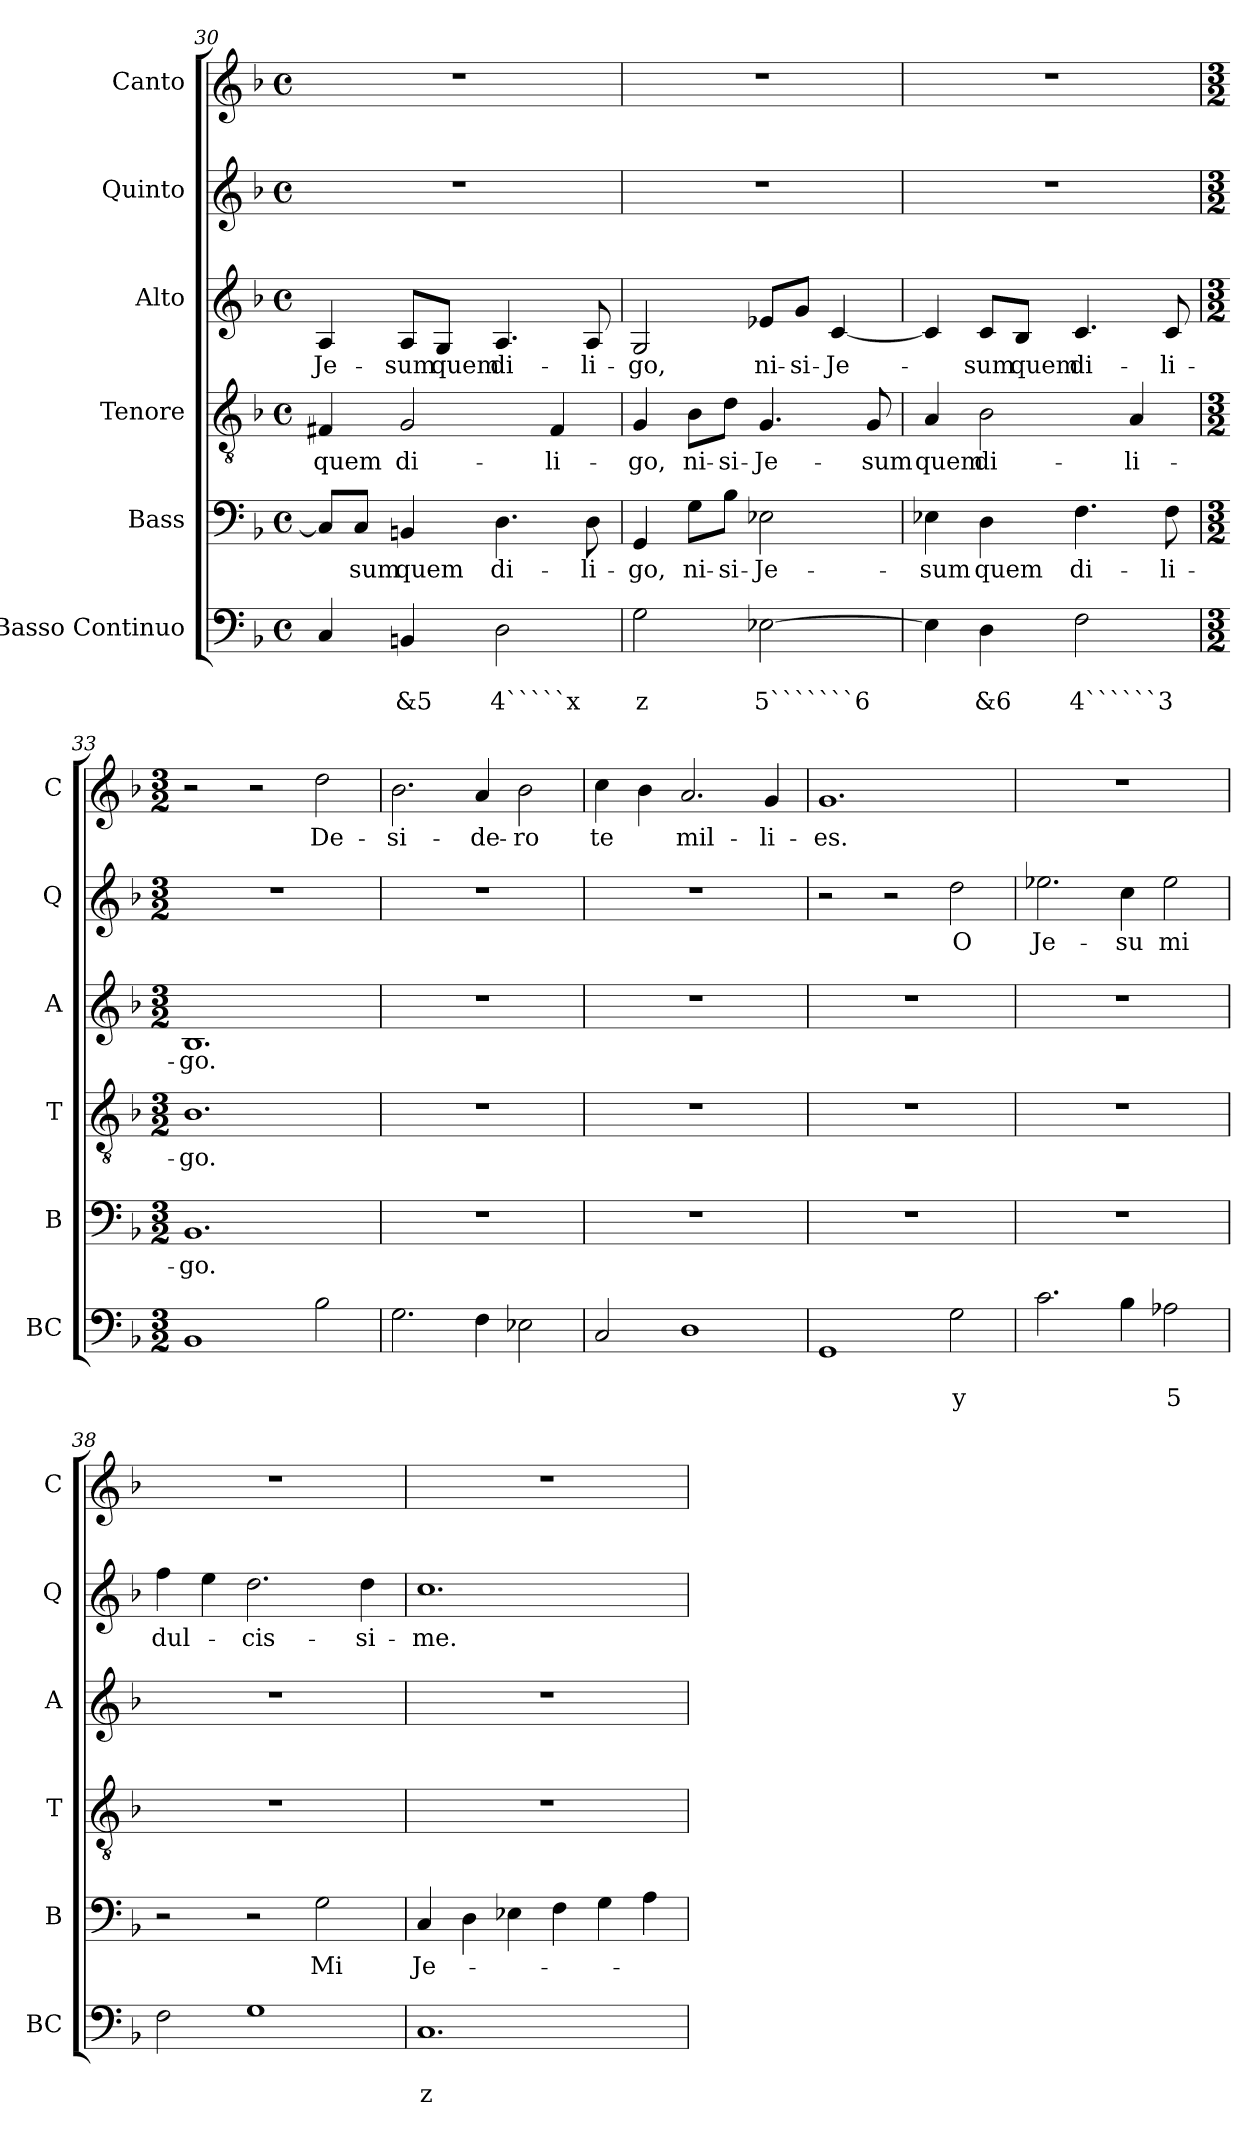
**kern	**text	**text	**kern	**text	**kern	**text	**kern	**text	**kern	**text	**kern	**text
*part6	*part6	*part6	*part5	*part5	*part4	*part4	*part3	*part3	*part2	*part2	*part1	*part1
*staff6	*staff6	*staff6	*staff5	*staff5	*staff4	*staff4	*staff3	*staff3	*staff2	*staff2	*staff1	*staff1
*I"Basso Continuo	*	*	*I"Bass	*	*I"Tenore	*	*I"Alto	*	*I"Quinto	*	*I"Canto	*
*I'BC	*	*	*I'B	*	*I'T	*	*I'A	*	*I'Q	*	*I'C	*
*clefF4	*	*	*clefF4	*	*clefGv2	*	*clefG2	*	*clefG2	*	*clefG2	*
*k[b-]	*	*	*k[b-]	*	*k[b-]	*	*k[b-]	*	*k[b-]	*	*k[b-]	*
*F:	*	*	*F:	*	*F:	*	*F:	*	*F:	*	*F:	*
*M4/4	*	*	*M4/4	*	*M4/4	*	*M4/4	*	*M4/4	*	*M4/4	*
*met(c)	*	*	*met(c)	*	*met(c)	*	*met(c)	*	*met(c)	*	*met(c)	*
=30	=30	=30	=30	=30	=30	=30	=30	=30	=30	=30	=30	=30
!	!	!	!	!	!	!LO:LY:b	!	!LO:LY:b	!	!	!	!
4C/	.	.	8C/L]	.	4F#X/	quem	4A/	Je-	1r	.	1r	.
!	!	!	!	!LO:LY:b	!	!	!	!	!	!	!	!
.	.	.	8C/J	-sum	.	.	.	.	.	.	.	.
!	!	!LO:LY:b	!	!LO:LY:b	!	!LO:LY:b	!	!LO:LY:b	!	!	!	!
4BBn/	.	&5	4BBn/	quem	2G/	di-	8A/L	-sum	.	.	.	.
!	!	!	!	!	!	!	!	!LO:LY:b	!	!	!	!
.	.	.	.	.	.	.	8G/J	quem	.	.	.	.
!	!	!LO:LY:b	!	!LO:LY:b	!	!	!	!LO:LY:b	!	!	!	!
2D\	.	4`````x	4.D\	di-	.	.	4.A/	di-	.	.	.	.
!	!	!	!	!	!	!LO:LY:b	!	!	!	!	!	!
.	.	.	.	.	4F#/	-li-	.	.	.	.	.	.
!	!	!	!	!LO:LY:b	!	!	!	!LO:LY:b	!	!	!	!
.	.	.	8D\	-li-	.	.	8A/	-li-	.	.	.	.
=31	=31	=31	=31	=31	=31	=31	=31	=31	=31	=31	=31	=31
!	!	!LO:LY:b	!	!LO:LY:b	!	!LO:LY:b	!	!LO:LY:b	!	!	!	!
2G\	.	z	4GG/	-go,	4G/	-go,	2G/	-go,	1r	.	1r	.
!	!	!	!	!LO:LY:b	!	!LO:LY:b	!	!	!	!	!	!
.	.	.	8G\L	ni-	8B-\L	ni-	.	.	.	.	.	.
!	!	!	!	!LO:LY:b	!	!LO:LY:b	!	!	!	!	!	!
.	.	.	8B-\J	-si-	8d\J	-si-	.	.	.	.	.	.
!	!	!LO:LY:b	!	!LO:LY:b	!	!LO:LY:b	!	!LO:LY:b	!	!	!	!
[2E-X\	.	5```````6	2E-X\	-Je-	4.G/	-Je-	8e-X/L	ni-	.	.	.	.
!	!	!	!	!	!	!	!	!LO:LY:b	!	!	!	!
.	.	.	.	.	.	.	8g/J	-si-	.	.	.	.
!	!	!	!	!	!	!	!	!LO:LY:b	!	!	!	!
.	.	.	.	.	.	.	[4c/	-Je-	.	.	.	.
!	!	!	!	!	!	!LO:LY:b	!	!	!	!	!	!
.	.	.	.	.	8G/	-sum	.	.	.	.	.	.
=32	=32	=32	=32	=32	=32	=32	=32	=32	=32	=32	=32	=32
!	!	!	!	!LO:LY:b	!	!LO:LY:b	!	!	!	!	!	!
4E-\]	.	.	4E-X\	-sum	4A/	quem	4c/]	.	1r	.	1r	.
!	!	!LO:LY:b	!	!LO:LY:b	!	!LO:LY:b	!	!LO:LY:b	!	!	!	!
4D\	.	&6	4D\	quem	2B-\	di-	8c/L	-sum	.	.	.	.
!	!	!	!	!	!	!	!	!LO:LY:b	!	!	!	!
.	.	.	.	.	.	.	8B-/J	quem	.	.	.	.
!	!	!LO:LY:b	!	!LO:LY:b	!	!	!	!LO:LY:b	!	!	!	!
2F\	.	4``````3	4.F\	di-	.	.	4.c/	di-	.	.	.	.
!	!	!	!	!	!	!LO:LY:b	!	!	!	!	!	!
.	.	.	.	.	4A/	-li-	.	.	.	.	.	.
!	!	!	!	!LO:LY:b	!	!	!	!LO:LY:b	!	!	!	!
.	.	.	8F\	-li-	.	.	8c/	-li-	.	.	.	.
!!LO:LB:g=z
=33	=33	=33	=33	=33	=33	=33	=33	=33	=33	=33	=33	=33
*M3/2	*	*	*M3/2	*	*M3/2	*	*M3/2	*	*M3/2	*	*M3/2	*
!	!	!	!	!LO:LY:b	!	!LO:LY:b	!	!LO:LY:b	!	!	!	!
1BB-	.	.	1.BB-	-go.	1.B-	-go.	1.B-	-go.	1.r	.	2r	.
.	.	.	.	.	.	.	.	.	.	.	2r	.
!	!	!	!	!	!	!	!	!	!	!	!	!LO:LY:b
2B-\	.	.	.	.	.	.	.	.	.	.	2dd\	De-
=34	=34	=34	=34	=34	=34	=34	=34	=34	=34	=34	=34	=34
!	!	!	!	!	!	!	!	!	!	!	!	!LO:LY:b
2.G\	.	.	1.r	.	1.r	.	1.r	.	1.r	.	2.b-\	-si-
!	!	!	!	!	!	!	!	!	!	!	!	!LO:LY:b
4F\	.	.	.	.	.	.	.	.	.	.	4a/	-de-
!	!	!	!	!	!	!	!	!	!	!	!	!LO:LY:b
2E-X\	.	.	.	.	.	.	.	.	.	.	2b-\	-ro
=35	=35	=35	=35	=35	=35	=35	=35	=35	=35	=35	=35	=35
!	!	!	!	!	!	!	!	!	!	!	!	!LO:LY:b
2C/	.	.	1.r	.	1.r	.	1.r	.	1.r	.	4cc\	te
.	.	.	.	.	.	.	.	.	.	.	4b-\	.
!	!	!	!	!	!	!	!	!	!	!	!	!LO:LY:b
1D	.	.	.	.	.	.	.	.	.	.	2.a/	mil-
!	!	!	!	!	!	!	!	!	!	!	!	!LO:LY:b
.	.	.	.	.	.	.	.	.	.	.	4g/	-li-
=36	=36	=36	=36	=36	=36	=36	=36	=36	=36	=36	=36	=36
!	!	!	!	!	!	!	!	!	!	!	!	!LO:LY:b
1GG	.	.	1.r	.	1.r	.	1.r	.	2r	.	1.g	-es.
.	.	.	.	.	.	.	.	.	2r	.	.	.
!	!	!LO:LY:b	!	!	!	!	!	!	!	!LO:LY:b	!	!
2G\	.	y	.	.	.	.	.	.	2dd\	O	.	.
=37	=37	=37	=37	=37	=37	=37	=37	=37	=37	=37	=37	=37
!	!	!	!	!	!	!	!	!	!	!LO:LY:b	!	!
2.c\	.	.	1.r	.	1.r	.	1.r	.	2.ee-X\	Je-	1.r	.
!	!	!	!	!	!	!	!	!	!	!LO:LY:b	!	!
4B-\	.	.	.	.	.	.	.	.	4cc\	-su	.	.
!	!	!LO:LY:b	!	!	!	!	!	!	!	!LO:LY:b	!	!
2A-X\	.	5	.	.	.	.	.	.	2ee-\	mi	.	.
=38	=38	=38	=38	=38	=38	=38	=38	=38	=38	=38	=38	=38
!	!	!	!	!	!	!	!	!	!	!LO:LY:b	!	!
2F\	.	.	2r	.	1.r	.	1.r	.	4ff\	dul-	1.r	.
.	.	.	.	.	.	.	.	.	4ee\	.	.	.
!	!	!	!	!	!	!	!	!	!	!LO:LY:b	!	!
1G	.	.	2r	.	.	.	.	.	2.dd\	-cis-	.	.
!	!	!	!	!LO:LY:b	!	!	!	!	!	!	!	!
.	.	.	2G\	Mi	.	.	.	.	.	.	.	.
!	!	!	!	!	!	!	!	!	!	!LO:LY:b	!	!
.	.	.	.	.	.	.	.	.	4dd\	-si-	.	.
=39	=39	=39	=39	=39	=39	=39	=39	=39	=39	=39	=39	=39
!	!	!LO:LY:b	!	!LO:LY:b	!	!	!	!	!	!LO:LY:b	!	!
1.C	.	z	4C/	Je-	1.r	.	1.r	.	1.cc	-me.	1.r	.
.	.	.	4D\	.	.	.	.	.	.	.	.	.
.	.	.	4E-X\	.	.	.	.	.	.	.	.	.
.	.	.	4F\	.	.	.	.	.	.	.	.	.
.	.	.	4G\	.	.	.	.	.	.	.	.	.
.	.	.	4A\	.	.	.	.	.	.	.	.	.
=	=	=	=	=	=	=	=	=	=	=	=	=
*-	*-	*-	*-	*-	*-	*-	*-	*-	*-	*-	*-	*-
